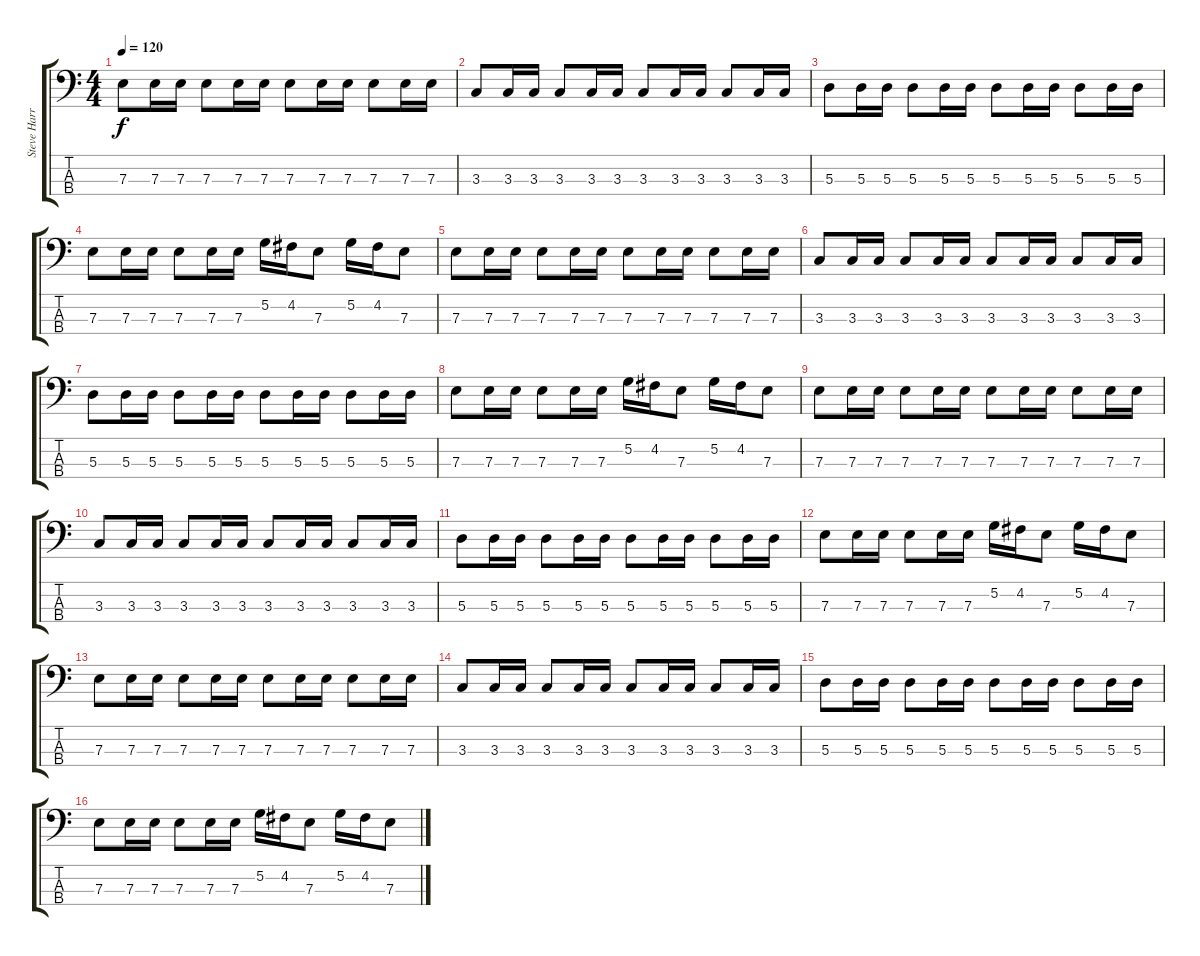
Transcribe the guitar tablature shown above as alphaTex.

\track ("Steve Harris" "Steve Harr") {instrument slapbass2}
\staff {score tabs}
\tuning (G2 D2 A1 E1) {hide}
\ts (4 4)
\tempo 120
\clef f4
\ks c
7.3.8{dy f} 7.3.16 7.3.16 7.3.8 7.3.16 7.3.16 7.3.8 7.3.16 7.3.16 7.3.8 7.3.16 7.3.16 |
3.3.8 3.3.16 3.3.16 3.3.8 3.3.16 3.3.16 3.3.8 3.3.16 3.3.16 3.3.8 3.3.16 3.3.16 |
5.3.8 5.3.16 5.3.16 5.3.8 5.3.16 5.3.16 5.3.8 5.3.16 5.3.16 5.3.8 5.3.16 5.3.16 |
7.3.8 7.3.16 7.3.16 7.3.8 7.3.16 7.3.16 5.2.16 4.2.16 7.3.8 5.2.16 4.2.16 7.3.8 |
7.3.8 7.3.16 7.3.16 7.3.8 7.3.16 7.3.16 7.3.8 7.3.16 7.3.16 7.3.8 7.3.16 7.3.16 |
3.3.8 3.3.16 3.3.16 3.3.8 3.3.16 3.3.16 3.3.8 3.3.16 3.3.16 3.3.8 3.3.16 3.3.16 |
5.3.8 5.3.16 5.3.16 5.3.8 5.3.16 5.3.16 5.3.8 5.3.16 5.3.16 5.3.8 5.3.16 5.3.16 |
7.3.8 7.3.16 7.3.16 7.3.8 7.3.16 7.3.16 5.2.16 4.2.16 7.3.8 5.2.16 4.2.16 7.3.8 |
7.3.8 7.3.16 7.3.16 7.3.8 7.3.16 7.3.16 7.3.8 7.3.16 7.3.16 7.3.8 7.3.16 7.3.16 |
3.3.8 3.3.16 3.3.16 3.3.8 3.3.16 3.3.16 3.3.8 3.3.16 3.3.16 3.3.8 3.3.16 3.3.16 |
5.3.8 5.3.16 5.3.16 5.3.8 5.3.16 5.3.16 5.3.8 5.3.16 5.3.16 5.3.8 5.3.16 5.3.16 |
7.3.8 7.3.16 7.3.16 7.3.8 7.3.16 7.3.16 5.2.16 4.2.16 7.3.8 5.2.16 4.2.16 7.3.8 |
7.3.8 7.3.16 7.3.16 7.3.8 7.3.16 7.3.16 7.3.8 7.3.16 7.3.16 7.3.8 7.3.16 7.3.16 |
3.3.8 3.3.16 3.3.16 3.3.8 3.3.16 3.3.16 3.3.8 3.3.16 3.3.16 3.3.8 3.3.16 3.3.16 |
5.3.8 5.3.16 5.3.16 5.3.8 5.3.16 5.3.16 5.3.8 5.3.16 5.3.16 5.3.8 5.3.16 5.3.16 |
7.3.8 7.3.16 7.3.16 7.3.8 7.3.16 7.3.16 5.2.16 4.2.16 7.3.8 5.2.16 4.2.16 7.3.8
